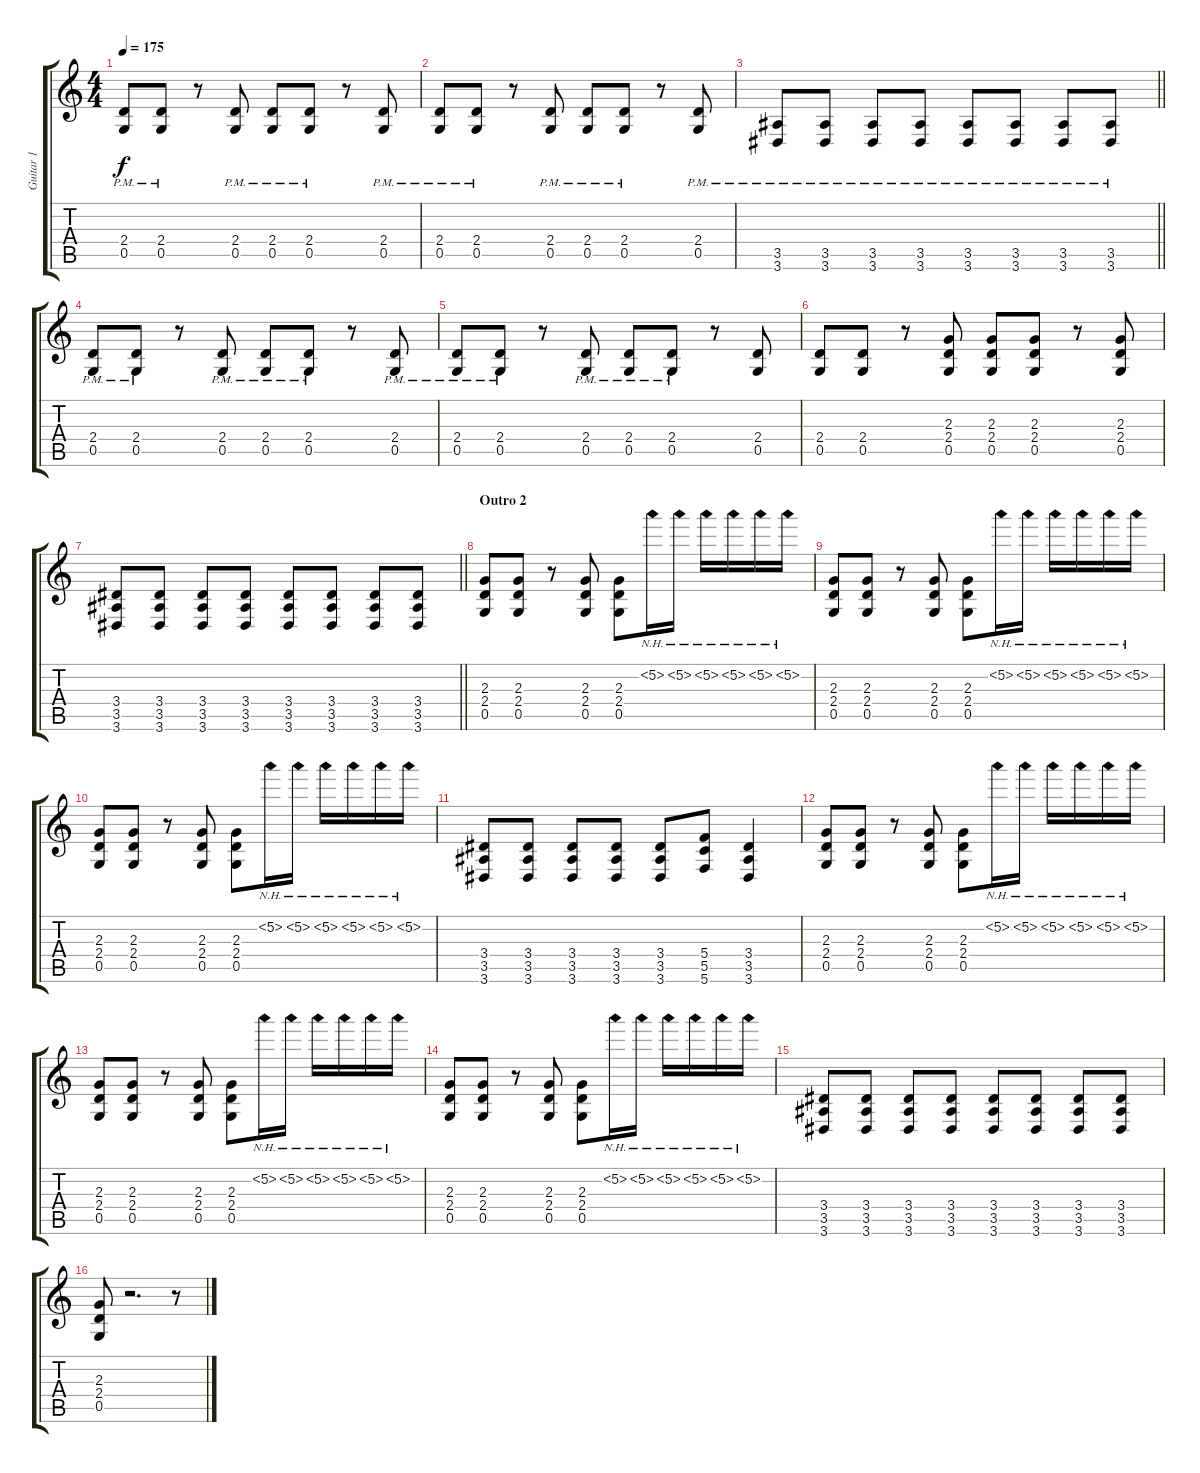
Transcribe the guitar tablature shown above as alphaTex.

\track ("Guitar 1" "Guitar 1") {instrument distortionguitar}
\staff {score tabs}
\tuning (D4 A3 F3 C3 G2 C2) {hide}
\ts (4 4)
\tempo 175
\clef g2
\ks c
(2.4{pm} 0.5{pm}).8{dy f} (2.4{pm} 0.5{pm}).8 r.8 (2.4{pm} 0.5{pm}).8 (2.4{pm} 0.5{pm}).8 (2.4{pm} 0.5{pm}).8 r.8 (2.4{pm} 0.5{pm}).8 |
(2.4{pm} 0.5{pm}).8 (2.4{pm} 0.5{pm}).8 r.8 (2.4{pm} 0.5{pm}).8 (2.4{pm} 0.5{pm}).8 (2.4{pm} 0.5{pm}).8 r.8 (2.4{pm} 0.5{pm}).8 |
\barLineRight lightlight
(3.5{pm} 3.6{pm}).8 (3.5{pm} 3.6{pm}).8 (3.5{pm} 3.6{pm}).8 (3.5{pm} 3.6{pm}).8 (3.5{pm} 3.6{pm}).8 (3.5{pm} 3.6{pm}).8 (3.5{pm} 3.6{pm}).8 (3.5{pm} 3.6{pm}).8 |
(2.4{pm} 0.5{pm}).8 (2.4{pm} 0.5{pm}).8 r.8 (2.4{pm} 0.5{pm}).8 (2.4{pm} 0.5{pm}).8 (2.4{pm} 0.5{pm}).8 r.8 (2.4{pm} 0.5{pm}).8 |
(2.4{pm} 0.5{pm}).8 (2.4{pm} 0.5{pm}).8 r.8 (2.4{pm} 0.5{pm}).8 (2.4{pm} 0.5{pm}).8 (2.4{pm} 0.5{pm}).8 r.8 (2.4 0.5).8 |
(2.4 0.5).8 (2.4 0.5).8 r.8 (2.3 2.4 0.5).8 (2.3 2.4 0.5).8 (2.3 2.4 0.5).8 r.8 (2.3 2.4 0.5).8 |
\barLineRight lightlight
(3.4 3.5 3.6).8 (3.4 3.5 3.6).8 (3.4 3.5 3.6).8 (3.4 3.5 3.6).8 (3.4 3.5 3.6).8 (3.4 3.5 3.6).8 (3.4 3.5 3.6).8 (3.4 3.5 3.6).8 |
\section ("" "Outro 2")
(2.3 2.4 0.5).8 (2.3 2.4 0.5).8 r.8 (2.3 2.4 0.5).8 (2.3 2.4 0.5).8 5.2{nh}.16{volume 16} 5.2{nh}.16 5.2{nh}.16 5.2{nh}.16 5.2{nh}.16 5.2{nh}.16 |
(2.3 2.4 0.5).8{volume 10} (2.3 2.4 0.5).8 r.8 (2.3 2.4 0.5).8 (2.3 2.4 0.5).8 5.2{nh}.16{volume 16} 5.2{nh}.16 5.2{nh}.16 5.2{nh}.16 5.2{nh}.16 5.2{nh}.16 |
(2.3 2.4 0.5).8{volume 10} (2.3 2.4 0.5).8 r.8 (2.3 2.4 0.5).8 (2.3 2.4 0.5).8 5.2{nh}.16{volume 16} 5.2{nh}.16 5.2{nh}.16 5.2{nh}.16 5.2{nh}.16 5.2{nh}.16 |
(3.4 3.5 3.6).8{volume 10} (3.4 3.5 3.6).8 (3.4 3.5 3.6).8 (3.4 3.5 3.6).8 (3.4 3.5 3.6).8 (5.4 5.5 5.6).8 (3.4 3.5 3.6).4 |
(2.3 2.4 0.5).8 (2.3 2.4 0.5).8 r.8 (2.3 2.4 0.5).8 (2.3 2.4 0.5).8 5.2{nh}.16{volume 16} 5.2{nh}.16 5.2{nh}.16 5.2{nh}.16 5.2{nh}.16 5.2{nh}.16 |
(2.3 2.4 0.5).8{volume 10} (2.3 2.4 0.5).8 r.8 (2.3 2.4 0.5).8 (2.3 2.4 0.5).8 5.2{nh}.16{volume 16} 5.2{nh}.16 5.2{nh}.16 5.2{nh}.16 5.2{nh}.16 5.2{nh}.16 |
(2.3 2.4 0.5).8{volume 10} (2.3 2.4 0.5).8 r.8 (2.3 2.4 0.5).8 (2.3 2.4 0.5).8 5.2{nh}.16{volume 16} 5.2{nh}.16 5.2{nh}.16 5.2{nh}.16 5.2{nh}.16 5.2{nh}.16 |
(3.4 3.5 3.6).8{volume 10} (3.4 3.5 3.6).8 (3.4 3.5 3.6).8 (3.4 3.5 3.6).8 (3.4 3.5 3.6).8 (3.4 3.5 3.6).8 (3.4 3.5 3.6).8 (3.4 3.5 3.6).8 |
(2.3 2.4 0.5).8 r.2{d} r.8
